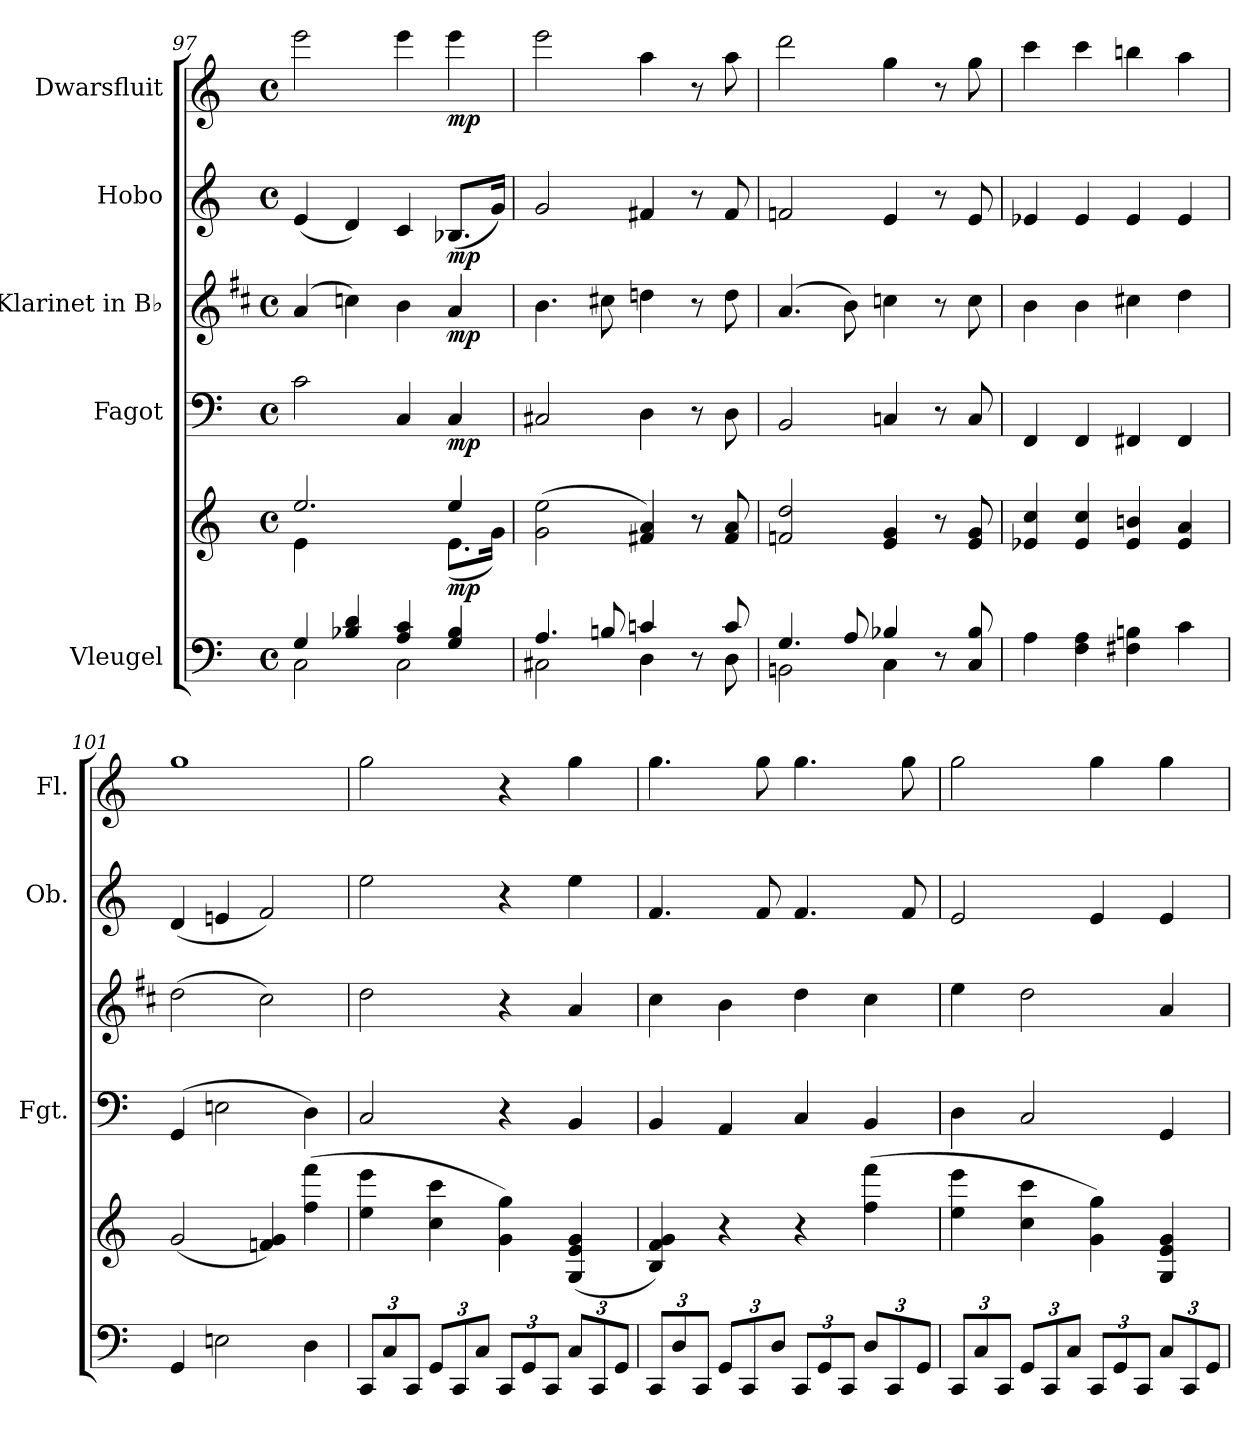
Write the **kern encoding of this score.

**kern	**kern	**dynam	**kern	**dynam	**kern	**dynam	**kern	**dynam	**kern	**dynam
*part5	*part5	*part5	*part4	*part4	*part3	*part3	*part2	*part2	*part1	*part1
*staff6	*staff5	*staff5/6	*staff4	*staff4	*staff3	*staff3	*staff2	*staff2	*staff1	*staff1
*I"Vleugel	*	*	*I"Fagot	*	*I"Klarinet in B♭	*	*I"Hobo	*	*I"Dwarsfluit	*
*	*	*	*I'Fgt.	*	*	*	*I'Ob.	*	*I'Fl.	*
*clefF4	*clefG2	*	*clefF4	*	*clefG2	*	*clefG2	*	*clefG2	*
*	*	*	*	*	*ITrd1c2	*	*	*	*	*
*k[]	*k[]	*	*k[]	*	*k[]	*	*k[]	*	*k[]	*
*M4/4	*M4/4	*	*M4/4	*	*M4/4	*	*M4/4	*	*M4/4	*
*met(c)	*met(c)	*	*met(c)	*	*met(c)	*	*met(c)	*	*met(c)	*
=97	=97	=97	=97	=97	=97	=97	=97	=97	=97	=97
*^	*^	*	*	*	*	*	*	*	*	*
4G/	2C\	2.ee/	4e\	.	2c\	.	(4g/	.	(4e/	.	2eee\	.
4B-X/ 4d/	.	.	2ryy	.	.	.	4b-X\)	.	4d/)	.	.	.
4A/ 4c/	2C\	.	.	.	4C/	.	4a\	.	4c/	.	4eee\	.
!	!	!	!	!LO:DY:b	!	!LO:DY:b	!	!LO:DY:b	!	!LO:DY:b	!	!LO:DY:b
4G/ 4B-/	.	4ee/	(8.e\L	mp	4C/	mp	4g/	mp	(8.B-X/L	mp	4eee\	mp
.	.	.	16g\Jk)	.	.	.	.	.	16g/Jk)	.	.	.
*	*	*v	*v	*	*	*	*	*	*	*	*	*
=98	=98	=98	=98	=98	=98	=98	=98	=98	=98	=98	=98
4.A/	2C#X\	(2g\ 2ee\	.	2C#X/	.	4.a\	.	2g/	.	2eee\	.
8Bn/	.	.	.	.	.	8bn\	.	.	.	.	.
4cn/	4D\	4f#X/ 4a/)	.	4D\	.	4ccn\	.	4f#X/	.	4aa\	.
8r	8ryy	8r	.	8r	.	8r	.	8r	.	8r	.
8c/	8D\	8f#/ 8a/	.	8D\	.	8cc\	.	8f#/	.	8aa\	.
=99	=99	=99	=99	=99	=99	=99	=99	=99	=99	=99	=99
4.G/	2BBn\	2fn/ 2dd/	.	2BB/	.	(4.g/	.	2fn/	.	2ddd\	.
8A/	.	.	.	.	.	8a\)	.	.	.	.	.
4B-X/	4C\	4e/ 4g/	.	4Cn/	.	4b-X\	.	4e/	.	4gg\	.
8r	4ryy	8r	.	8r	.	8r	.	8r	.	8r	.
8C/ 8B-/	.	8e/ 8g/	.	8C/	.	8b-\	.	8e/	.	8gg\	.
*v	*v	*	*	*	*	*	*	*	*	*	*
!!LO:PB:g=z
=100	=100	=100	=100	=100	=100	=100	=100	=100	=100	=100
4A\	4e-X/ 4cc/	.	4FF/	.	4a\	.	4e-X/	.	4ccc\	.
4F\ 4A\	4e-/ 4cc/	.	4FF/	.	4a\	.	4e-/	.	4ccc\	.
4F#X\ 4Bn\	4e-/ 4bn/	.	4FF#X/	.	4bn\	.	4e-/	.	4bbn\	.
4c\	4e-/ 4a/	.	4FF#/	.	4cc\	.	4e-/	.	4aa\	.
=101	=101	=101	=101	=101	=101	=101	=101	=101	=101	=101
4GG/	(2g/	.	(4GG/	.	(2cc\	.	(4d/	.	1gg	.
2En\	.	.	2En\	.	.	.	4en/	.	.	.
.	4fn/ 4g/)	.	.	.	2b\)	.	2f/)	.	.	.
4D\	(4ff\ 4fff\	.	4D\)	.	.	.	.	.	.	.
=102	=102	=102	=102	=102	=102	=102	=102	=102	=102	=102
*Xbrackettup	*	*	*	*	*	*	*	*	*	*
12CC/L	4ee\ 4eee\	.	2C/	.	2cc\	.	2ee\	.	2gg\	.
12C/	.	.	.	.	.	.	.	.	.	.
12CC/J	.	.	.	.	.	.	.	.	.	.
12GG/L	4cc\ 4ccc\	.	.	.	.	.	.	.	.	.
12CC/	.	.	.	.	.	.	.	.	.	.
12C/J	.	.	.	.	.	.	.	.	.	.
12CC/L	4g\ 4gg\)	.	4r	.	4r	.	4r	.	4r	.
12GG/	.	.	.	.	.	.	.	.	.	.
12CC/J	.	.	.	.	.	.	.	.	.	.
12C/L	(4G/ 4e/ 4g/	.	4BB/	.	4g/	.	4ee\	.	4gg\	.
12CC/	.	.	.	.	.	.	.	.	.	.
12GG/J	.	.	.	.	.	.	.	.	.	.
=103	=103	=103	=103	=103	=103	=103	=103	=103	=103	=103
12CC/L	4B/ 4f/ 4g/)	.	4BB/	.	4b\	.	4.f/	.	4.gg\	.
12D/	.	.	.	.	.	.	.	.	.	.
12CC/J	.	.	.	.	.	.	.	.	.	.
12GG/L	4r	.	4AA/	.	4a\	.	.	.	.	.
12CC/	.	.	.	.	.	.	.	.	.	.
.	.	.	.	.	.	.	8f/	.	8gg\	.
12D/J	.	.	.	.	.	.	.	.	.	.
12CC/L	4r	.	4C/	.	4cc\	.	4.f/	.	4.gg\	.
12GG/	.	.	.	.	.	.	.	.	.	.
12CC/J	.	.	.	.	.	.	.	.	.	.
12D/L	(4ff\ 4fff\	.	4BB/	.	4b\	.	.	.	.	.
12CC/	.	.	.	.	.	.	.	.	.	.
.	.	.	.	.	.	.	8f/	.	8gg\	.
12GG/J	.	.	.	.	.	.	.	.	.	.
!!LO:LB:g=z
=104	=104	=104	=104	=104	=104	=104	=104	=104	=104	=104
12CC/L	4ee\ 4eee\	.	4D\	.	4dd\	.	2e/	.	2gg\	.
12C/	.	.	.	.	.	.	.	.	.	.
12CC/J	.	.	.	.	.	.	.	.	.	.
12GG/L	4cc\ 4ccc\	.	2C/	.	2cc\	.	.	.	.	.
12CC/	.	.	.	.	.	.	.	.	.	.
12C/J	.	.	.	.	.	.	.	.	.	.
12CC/L	4g\ 4gg\)	.	.	.	.	.	4e/	.	4gg\	.
12GG/	.	.	.	.	.	.	.	.	.	.
12CC/J	.	.	.	.	.	.	.	.	.	.
12C/L	4G/ 4e/ 4g/	.	4GG/	.	4g/	.	4e/	.	4gg\	.
12CC/	.	.	.	.	.	.	.	.	.	.
12GG/J	.	.	.	.	.	.	.	.	.	.
=	=	=	=	=	=	=	=	=	=	=
*-	*-	*-	*-	*-	*-	*-	*-	*-	*-	*-
